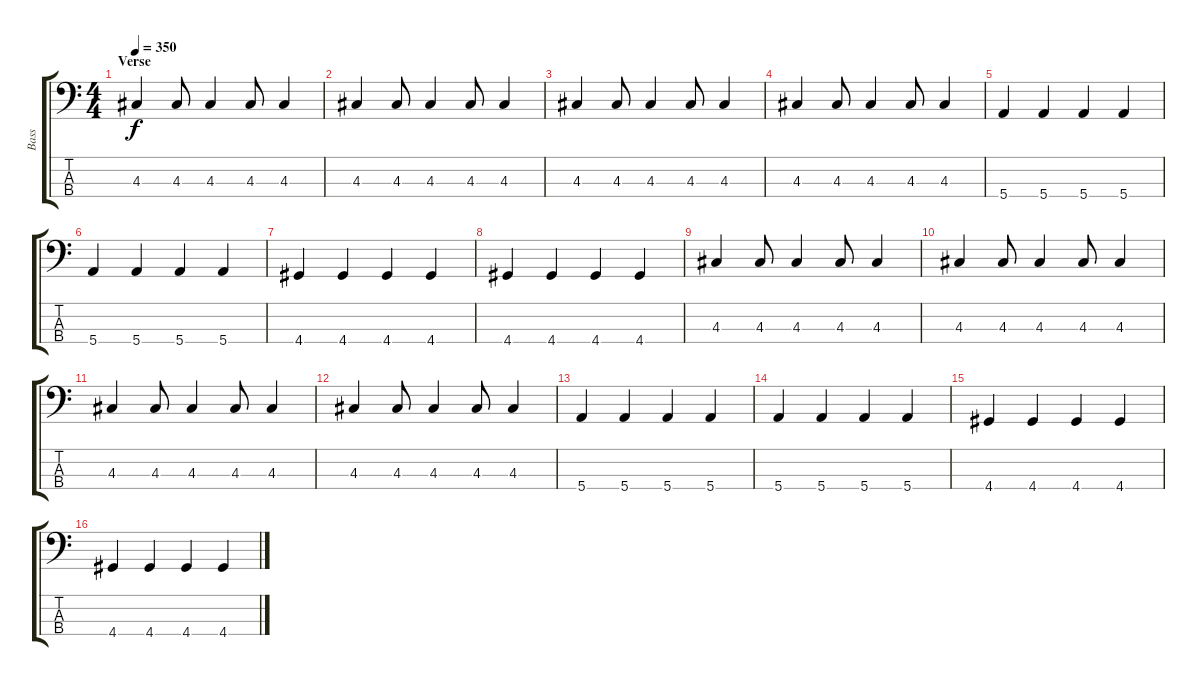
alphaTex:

\track ("Bass" "Bass") {instrument electricbasspick}
\staff {score tabs}
\tuning (G2 D2 A1 E1) {hide}
\ts (4 4)
\section ("" "Verse")
\tempo 350
\clef f4
\ks c
4.3.4{dy f} 4.3.8 4.3.4 4.3.8 4.3.4 |
4.3.4 4.3.8 4.3.4 4.3.8 4.3.4 |
4.3.4 4.3.8 4.3.4 4.3.8 4.3.4 |
4.3.4 4.3.8 4.3.4 4.3.8 4.3.4 |
5.4.4 5.4.4 5.4.4 5.4.4 |
5.4.4 5.4.4 5.4.4 5.4.4 |
4.4.4 4.4.4 4.4.4 4.4.4 |
4.4.4 4.4.4 4.4.4 4.4.4 |
4.3.4 4.3.8 4.3.4 4.3.8 4.3.4 |
4.3.4 4.3.8 4.3.4 4.3.8 4.3.4 |
4.3.4 4.3.8 4.3.4 4.3.8 4.3.4 |
4.3.4 4.3.8 4.3.4 4.3.8 4.3.4 |
5.4.4 5.4.4 5.4.4 5.4.4 |
5.4.4 5.4.4 5.4.4 5.4.4 |
4.4.4 4.4.4 4.4.4 4.4.4 |
4.4.4 4.4.4 4.4.4 4.4.4
